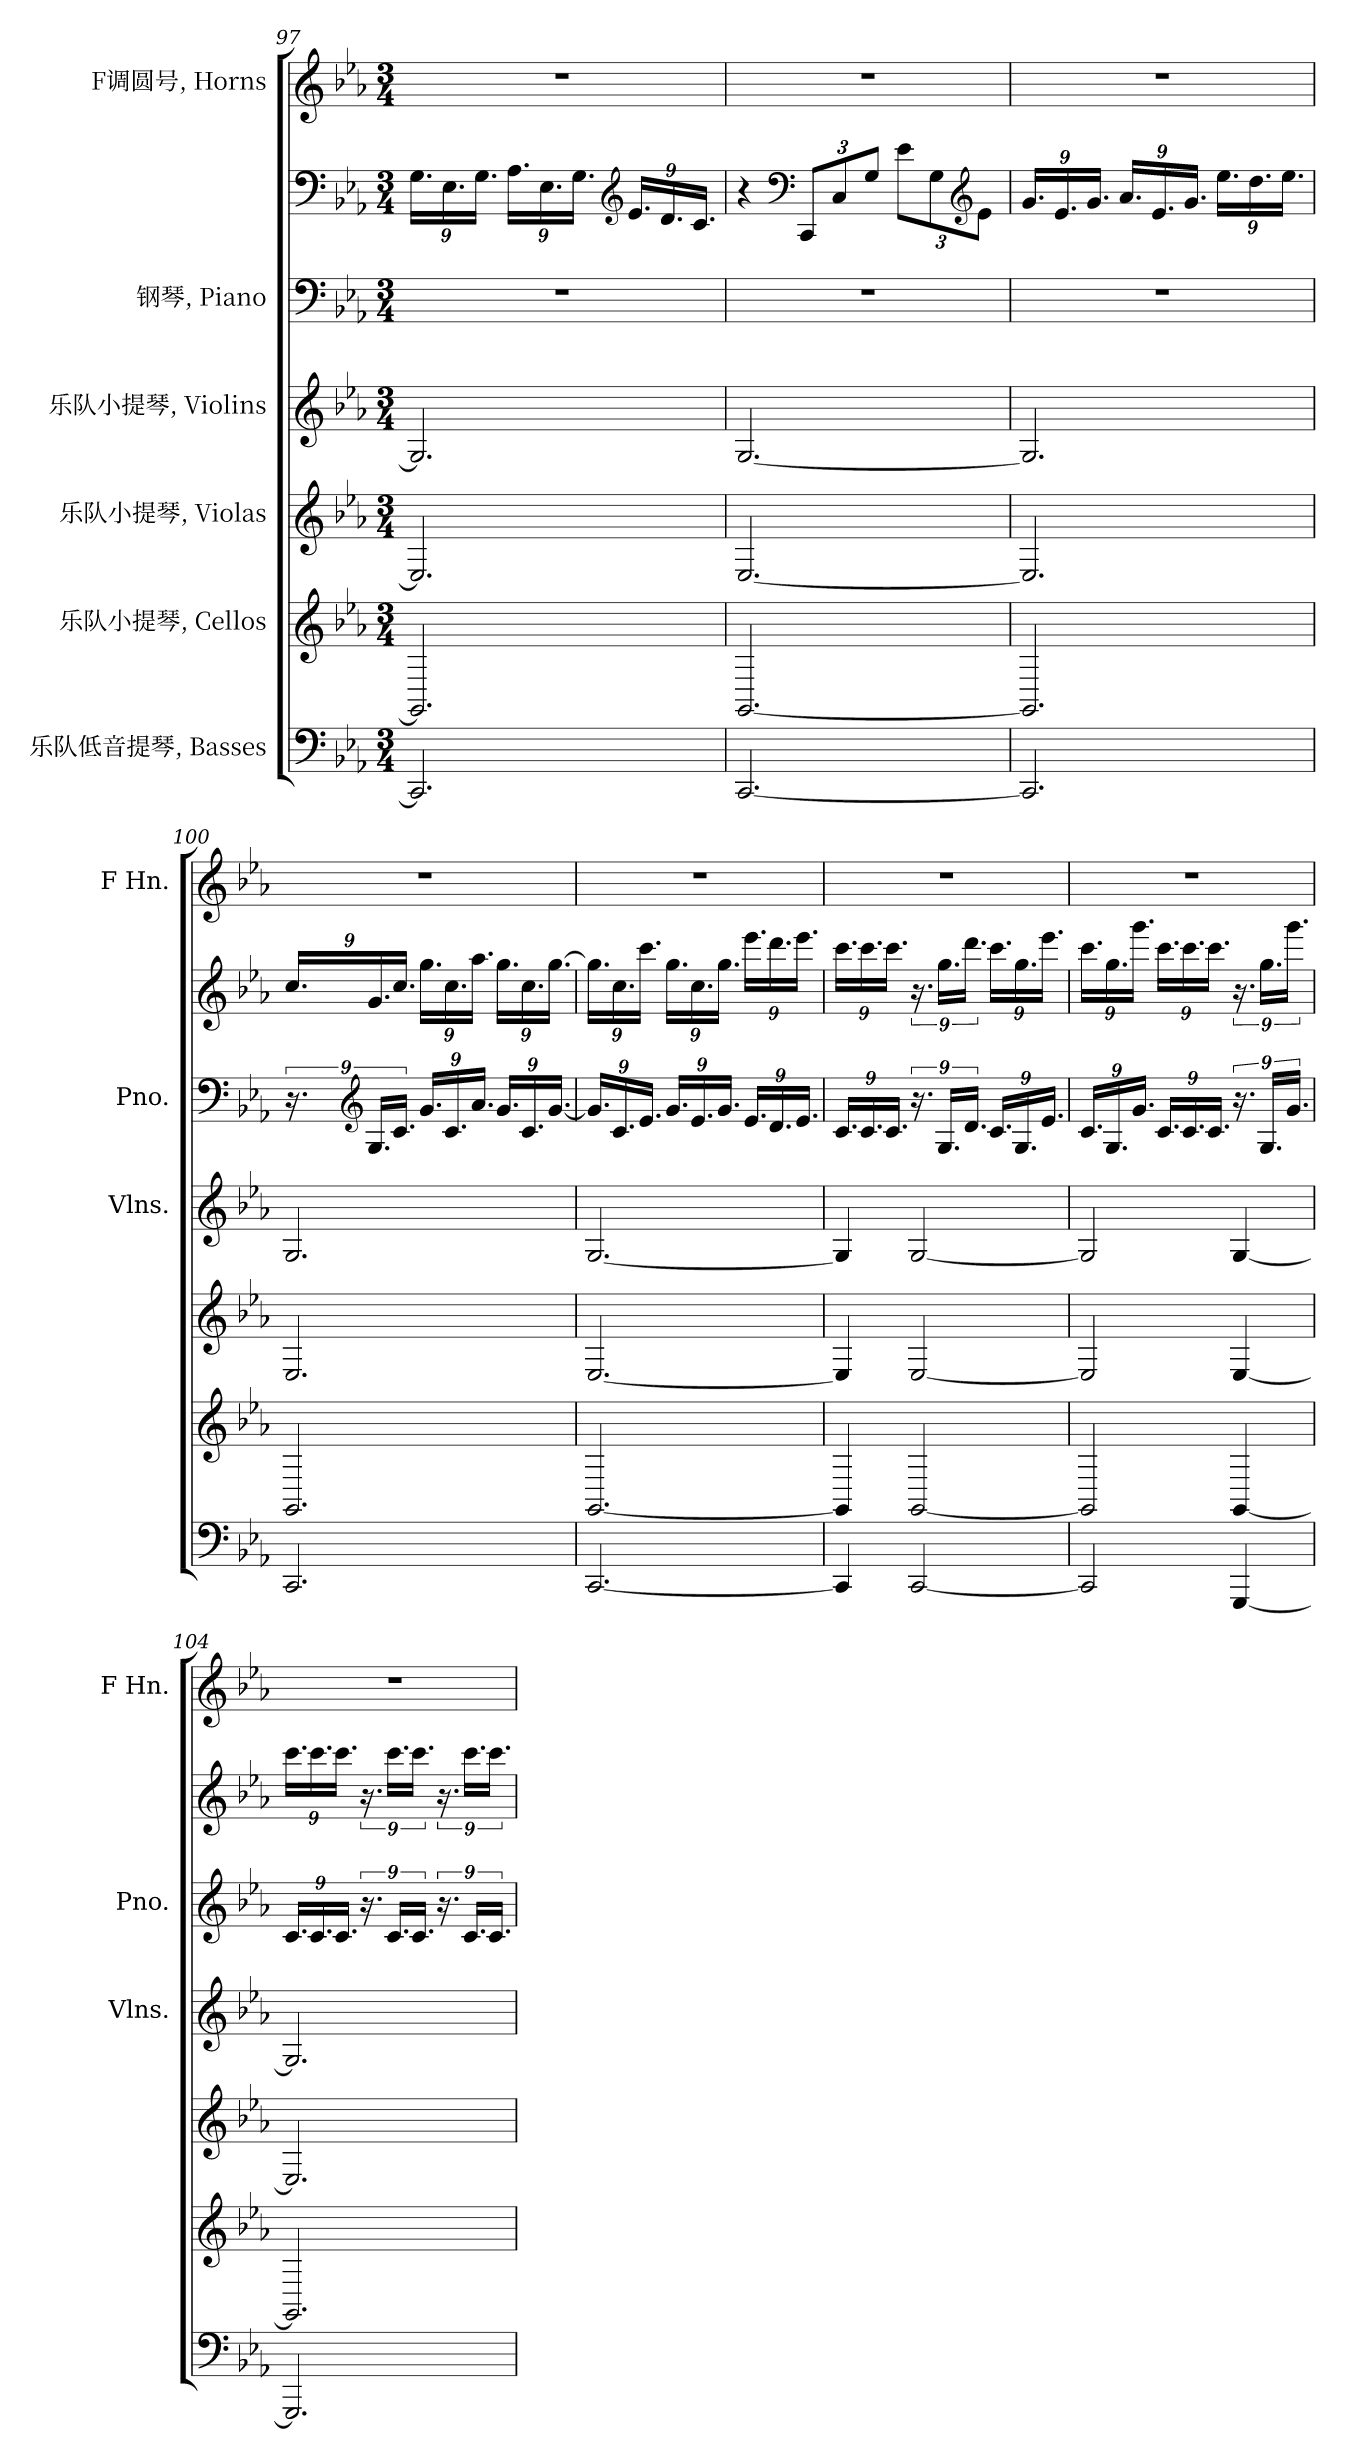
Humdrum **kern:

**kern	**kern	**kern	**kern	**kern	**kern	**kern
*part6	*part5	*part4	*part3	*part2	*part2	*part1
*staff7	*staff6	*staff5	*staff4	*staff3	*staff2	*staff1
*I"乐队低音提琴, Basses	*I"乐队小提琴, Cellos	*I"乐队小提琴, Violas	*I"乐队小提琴, Violins	*I"钢琴, Piano	*	*I"F调圆号, Horns
*	*	*	*I'Vlns.	*I'Pno.	*	*I'F Hn.
*clefF4	*clefG2	*clefG2	*clefG2	*clefF4	*clefF4	*clefG2
*ITrd7c12	*	*	*	*	*	*ITrd4c7
*k[b-e-a-]	*k[b-e-a-]	*k[b-e-a-]	*k[b-e-a-]	*k[b-e-a-]	*k[b-e-a-]	*k[b-e-a-d-]
*M3/4	*M3/4	*M3/4	*M3/4	*M3/4	*M3/4	*M3/4
*	*	*	*	*	*Xbrackettup	*
=97	=97	=97	=97	=97	=97	=97
2.CCC/]	2.GG/]	2.E-/]	2.G/]	2.r	18.G\LL	2.r
.	.	.	.	.	18.E-\	.
.	.	.	.	.	18.G\JJ	.
.	.	.	.	.	18.A-\LL	.
.	.	.	.	.	18.E-\	.
.	.	.	.	.	18.G\JJ	.
*	*	*	*	*	*clefG2	*
.	.	.	.	.	18.e-/LL	.
.	.	.	.	.	18.d/	.
.	.	.	.	.	18.c/JJ	.
!!LO:PB:g=z
=98	=98	=98	=98	=98	=98	=98
[2.CCC/	[2.GG/	[2.E-/	[2.G/	2.r	4r	2.r
*	*	*	*	*	*clefF4	*
.	.	.	.	.	12CC/L	.
.	.	.	.	.	12C/	.
.	.	.	.	.	12G/J	.
.	.	.	.	.	12e-\L	.
.	.	.	.	.	12G\	.
*	*	*	*	*	*clefG2	*
.	.	.	.	.	12e-\J	.
=99	=99	=99	=99	=99	=99	=99
2.CCC/]	2.GG/]	2.E-/]	2.G/]	2.r	18.g/LL	2.r
.	.	.	.	.	18.e-/	.
.	.	.	.	.	18.g/JJ	.
.	.	.	.	.	18.a-/LL	.
.	.	.	.	.	18.e-/	.
.	.	.	.	.	18.g/JJ	.
.	.	.	.	.	18.ee-\LL	.
.	.	.	.	.	18.dd\	.
.	.	.	.	.	18.ee-\JJ	.
=100	=100	=100	=100	=100	=100	=100
2.CCC/	2.GG/	2.E-/	2.G/	18.r	18.cc/LL	2.r
*	*	*	*	*clefG2	*	*
.	.	.	.	18.G/LL	18.g/	.
.	.	.	.	18.c/JJ	18.cc/JJ	.
.	.	.	.	18.g/LL	18.gg\LL	.
.	.	.	.	18.c/	18.cc\	.
.	.	.	.	18.a-/JJ	18.aa-\JJ	.
.	.	.	.	18.g/LL	18.gg\LL	.
.	.	.	.	18.c/	18.cc\	.
.	.	.	.	[18.g/JJ	[18.gg\JJ	.
!!LO:PB:g=z
=101	=101	=101	=101	=101	=101	=101
*	*	*	*	*Xbrackettup	*	*
[2.CCC/	[2.GG/	[2.E-/	[2.G/	18.g/LL]	18.gg\LL]	2.r
.	.	.	.	18.c/	18.cc\	.
.	.	.	.	18.e-/JJ	18.ccc\JJ	.
.	.	.	.	18.g/LL	18.gg\LL	.
.	.	.	.	18.e-/	18.cc\	.
.	.	.	.	18.g/JJ	18.gg\JJ	.
.	.	.	.	18.e-/LL	18.eee-\LL	.
.	.	.	.	18.d/	18.ddd\	.
.	.	.	.	18.e-/JJ	18.eee-\JJ	.
=102	=102	=102	=102	=102	=102	=102
*	*	*	*	*brackettup	*brackettup	*
4CCC/]	4GG/]	4E-/]	4G/]	18.c/LL	18.ccc\LL	2.r
.	.	.	.	18.c/	18.ccc\	.
.	.	.	.	18.c/JJ	18.ccc\JJ	.
[2CCC/	[2GG/	[2E-/	[2G/	18.r	18.r	.
.	.	.	.	18.G/LL	18.gg\LL	.
.	.	.	.	18.d/JJ	18.ddd\JJ	.
.	.	.	.	18.c/LL	18.ccc\LL	.
.	.	.	.	18.G/	18.gg\	.
.	.	.	.	18.e-/JJ	18.eee-\JJ	.
!!LO:PB:g=z
=103	=103	=103	=103	=103	=103	=103
2CCC/]	2GG/]	2E-/]	2G/]	18.c/LL	18.ccc\LL	2.r
.	.	.	.	18.G/	18.gg\	.
.	.	.	.	18.g/JJ	18.ggg\JJ	.
.	.	.	.	18.c/LL	18.ccc\LL	.
.	.	.	.	18.c/	18.ccc\	.
.	.	.	.	18.c/JJ	18.ccc\JJ	.
[4GGGG/	[4GG/	[4E-/	[4G/	18.r	18.r	.
.	.	.	.	18.G/LL	18.gg\LL	.
.	.	.	.	18.g/JJ	18.ggg\JJ	.
=104	=104	=104	=104	=104	=104	=104
2.GGGG/]	2.GG/]	2.E-/]	2.G/]	18.c/LL	18.ccc\LL	2.r
.	.	.	.	18.c/	18.ccc\	.
.	.	.	.	18.c/JJ	18.ccc\JJ	.
.	.	.	.	18.r	18.r	.
.	.	.	.	18.c/LL	18.ccc\LL	.
.	.	.	.	18.c/JJ	18.ccc\JJ	.
.	.	.	.	18.r	18.r	.
.	.	.	.	18.c/LL	18.ccc\LL	.
.	.	.	.	18.c/JJ	18.ccc\JJ	.
=	=	=	=	=	=	=
*-	*-	*-	*-	*-	*-	*-
